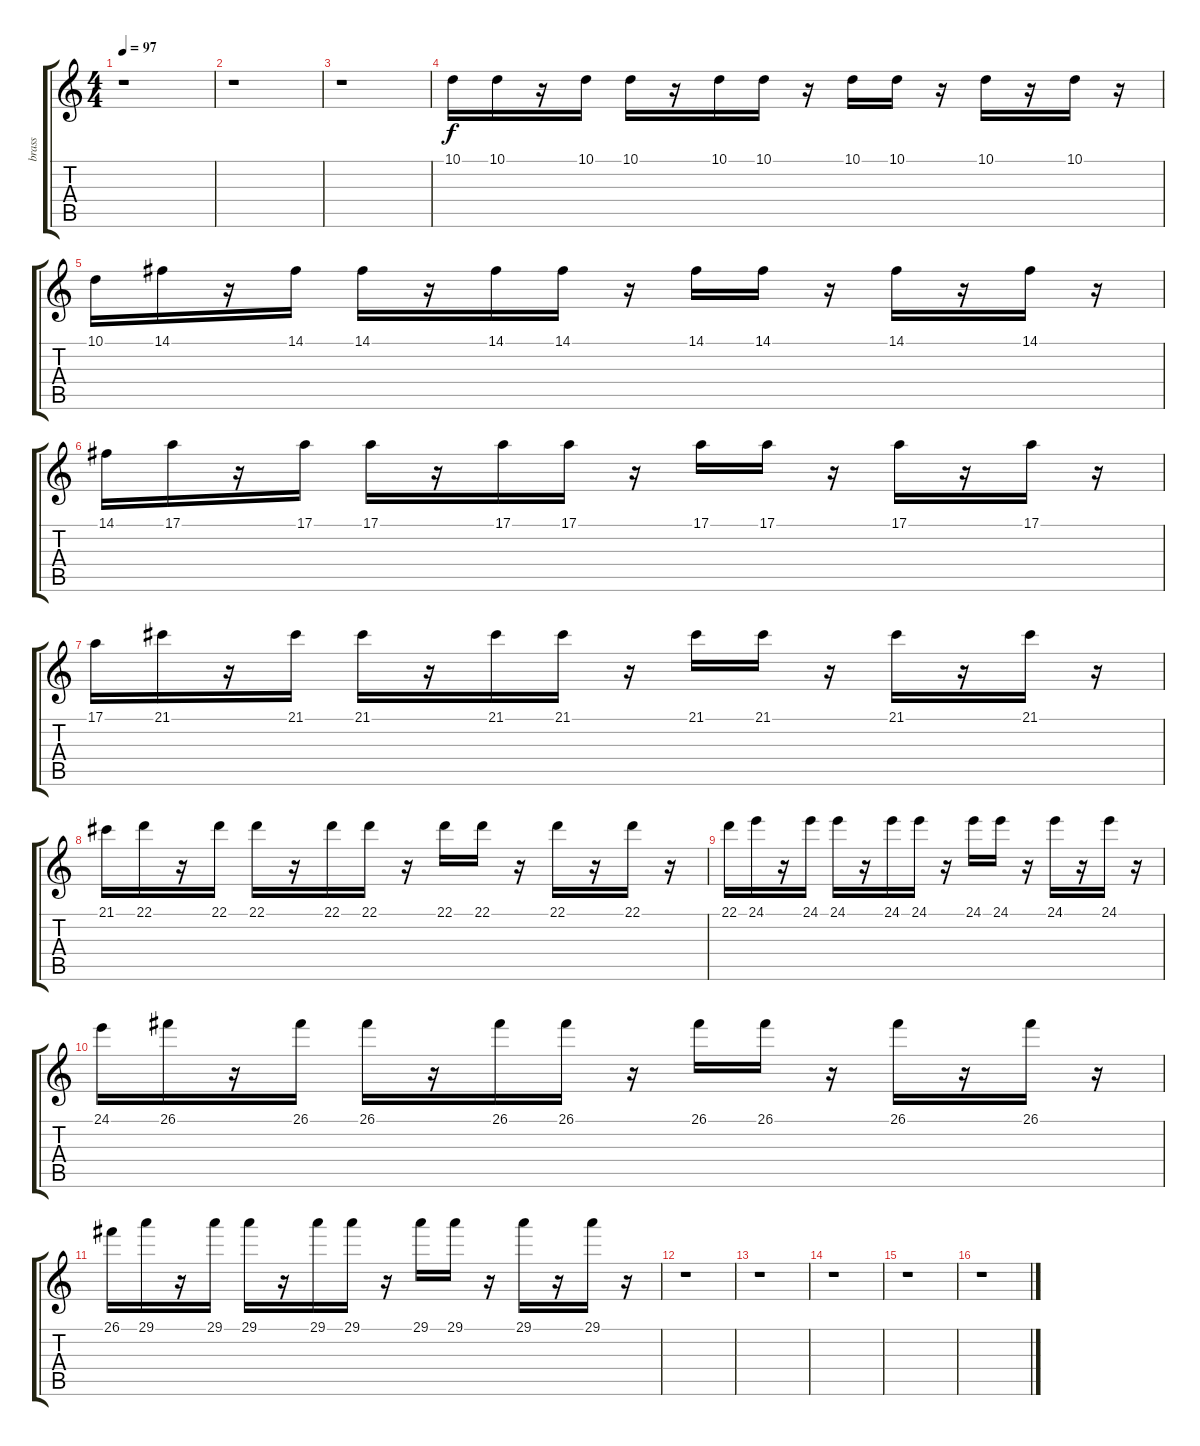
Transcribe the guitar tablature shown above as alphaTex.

\track ("brass" "brass") {instrument lead2sawtooth}
\staff {score tabs}
\tuning (E4 B3 G3 D3 A2 E2) {hide}
\ts (4 4)
\tempo 97
\clef g2
\ks c
r.1{dy f} |
r.1 |
r.1 |
10.1.16 10.1.16 r.16 10.1.16 10.1.16 r.16 10.1.16 10.1.16 r.16 10.1.16 10.1.16 r.16 10.1.16 r.16 10.1.16 r.16 |
10.1.16 14.1.16 r.16 14.1.16 14.1.16 r.16 14.1.16 14.1.16 r.16 14.1.16 14.1.16 r.16 14.1.16 r.16 14.1.16 r.16 |
14.1.16 17.1.16 r.16 17.1.16 17.1.16 r.16 17.1.16 17.1.16 r.16 17.1.16 17.1.16 r.16 17.1.16 r.16 17.1.16 r.16 |
17.1.16 21.1.16 r.16 21.1.16 21.1.16 r.16 21.1.16 21.1.16 r.16 21.1.16 21.1.16 r.16 21.1.16 r.16 21.1.16 r.16 |
21.1.16 22.1.16 r.16 22.1.16 22.1.16 r.16 22.1.16 22.1.16 r.16 22.1.16 22.1.16 r.16 22.1.16 r.16 22.1.16 r.16 |
22.1.16 24.1.16 r.16 24.1.16 24.1.16 r.16 24.1.16 24.1.16 r.16 24.1.16 24.1.16 r.16 24.1.16 r.16 24.1.16 r.16 |
24.1.16 26.1.16 r.16 26.1.16 26.1.16 r.16 26.1.16 26.1.16 r.16 26.1.16 26.1.16 r.16 26.1.16 r.16 26.1.16 r.16 |
26.1.16 29.1.16 r.16 29.1.16 29.1.16 r.16 29.1.16 29.1.16 r.16 29.1.16 29.1.16 r.16 29.1.16 r.16 29.1.16 r.16 |
r.1 |
r.1 |
r.1 |
r.1 |
r.1
